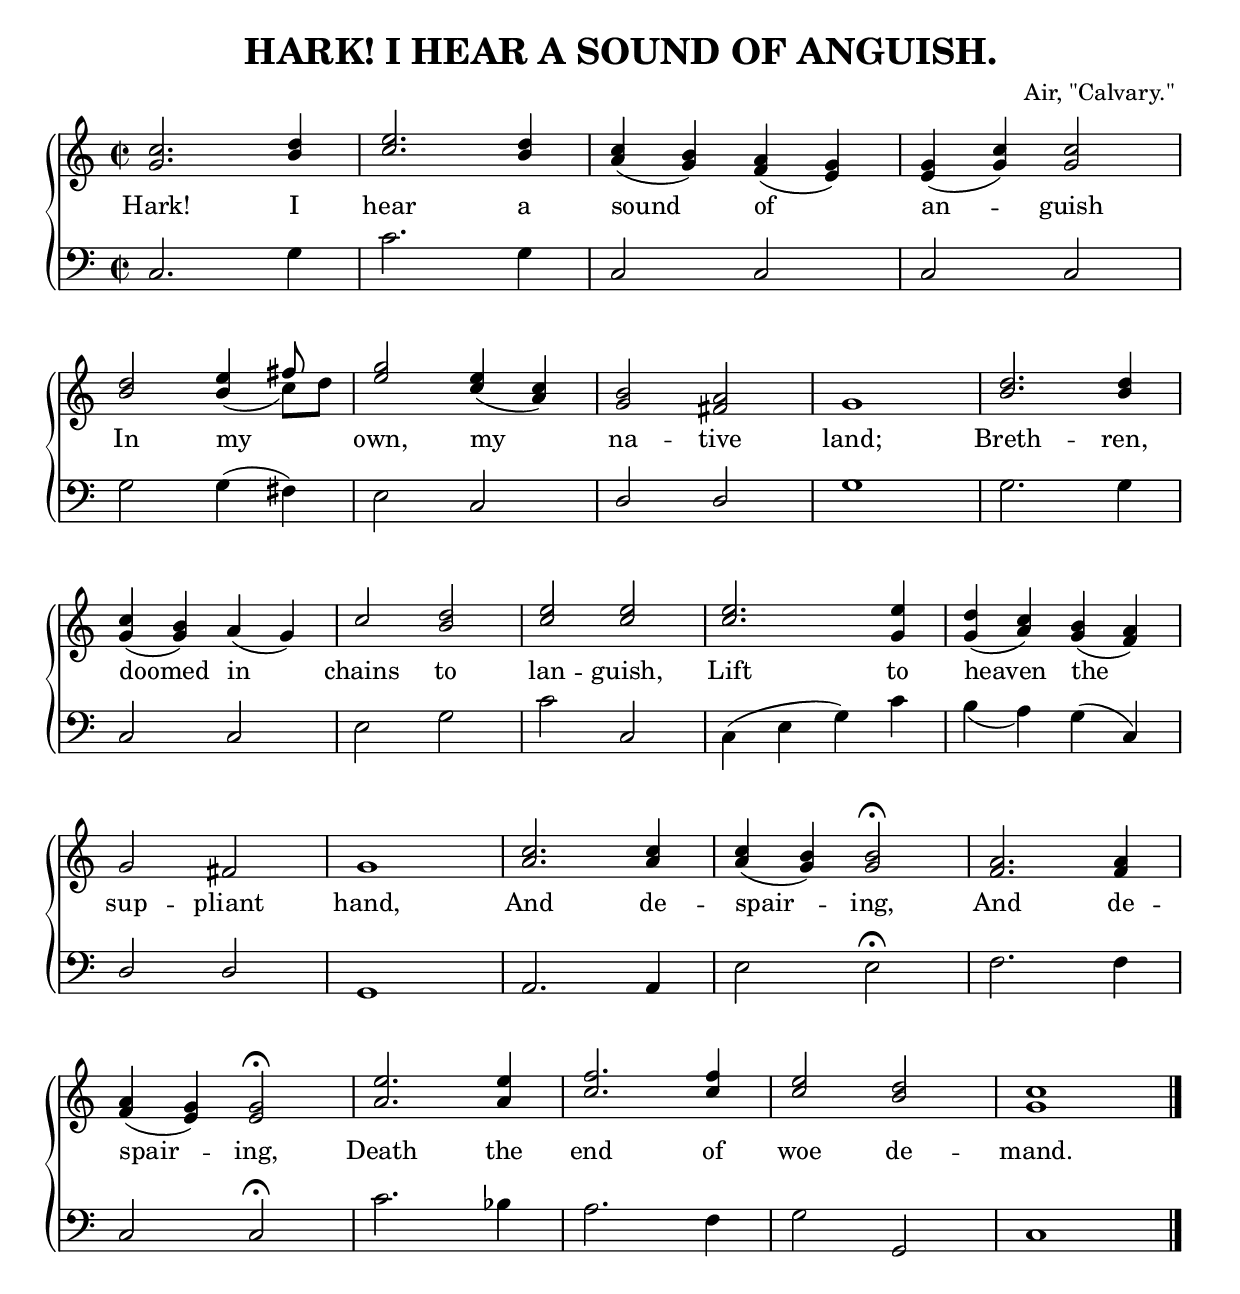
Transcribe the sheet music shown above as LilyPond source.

\version "2.10"
\include "english.ly"

\header {
 title = "HARK! I HEAR A SOUND OF ANGUISH."
 poet = ""
 composer = "Air, \"Calvary.\" "
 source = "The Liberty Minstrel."
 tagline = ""
}


treble = \relative c' {
	\clef treble
	\key c \major
	\override Staff.TimeSignature #'style = #'()
	\time 2/2
	\stemUp
	
  <g' c >2. <b d >4 | 
      <c e >2. <b d >4 | 
      <a c > ( <g b > ) <f a > ( <e g > ) | 
      <e g> ( <g c > )  <g c >2 | 
  
  \break    
  <b d >  \slurDown <b e >4( << { \stemDown c8[) d8]  } \new Voice = "alt" { \voiceTwo \stemUp fs } >> | 
      \stemUp <e g >2 <c e >4( <a c > ) | 
      <g b >2 <fs a >  | 
      g1 | 
      <b d >2. <b d >4 | 
      
  \break    
  <g c > ( <g b > ) a ( g ) | 
      c2 <b d >  | 
      <c e >  <c e >  | 
      <c e >2. <g e' >4 | 
      <g d' > ( <a c > ) <g b > ( <f a > ) | 
      
   \break   
   g2 fs  | 
       g1 | 
       <a c >2. <a c >4 | 
       <a c > (  <g b > )  <g b >2^\fermata | 
       <f a >2.  <f a >4 |
    
   \break    
   <f a>4( <e g>) <e g>2^\fermata |
       <a e'>2. <a e'>4 |
       <c f>2. <c f>4 |
       <c e>2 <b d>2 |
       <g c>1  \bar "|."   
}

bass = \relative c {
	\clef bass
	\key c \major
	\override Staff.TimeSignature #'style = #'()
	\time 2/2

  c2. g'4 | 
      c2. g4 | 
      c,2 c  | 
      c  c  | 
      
  g' g4( fs )  | 
      e2 c  | 
      \stemUp d  d  | 
      \stemNeutral g1 | 
      g2. g4 | 
      
  c,2 c  | 
      e  g  | 
      c  c,  | 
      \stemDown c4( e  g)  c  | 
      \slurDown b(  a) \slurUp g( \stemUp c,)  | 
      
  d2 d  |
      g,1 |
      a2. a4 | 
      \stemNeutral e'2 e^\fermata  | 
      f2.  f4 
      
  c2 c^\fermata |
      c'2. bf4 |
      a2. f4 |
      g2 g, |
      c1 |    
}

words = \lyricmode {
  Hark! I hear a sound of an -- guish
  In my _ own, my na -- tive land; Breth -- ren,
  doomed in chains to lan -- guish, Lift to heaven the 
  sup -- pliant hand, And de -- spair -- ing, And de --	
  spair -- ing, Death the end of woe de -- mand.
}

\score { 
  \new ChoirStaff \with{systemStartDelimiter = #'SystemStartBrace }	
   <<
     \new Staff = "upper"  \new Voice = "treble" { \treble }
     \new Lyrics \lyricsto "treble" { \words }
     \new Staff = "lower"  \new Voice = "bass" { \bass }
   >>
   

\layout {
	indent=0
	\context { \Staff \override Rest #'style = #'classical }
	\context { \Score \remove "Bar_number_engraver" }
	  }
	  
\midi { \context { \Score tempoWholesPerMinute = #(ly:make-moment 120 4 ) }}    
   }
